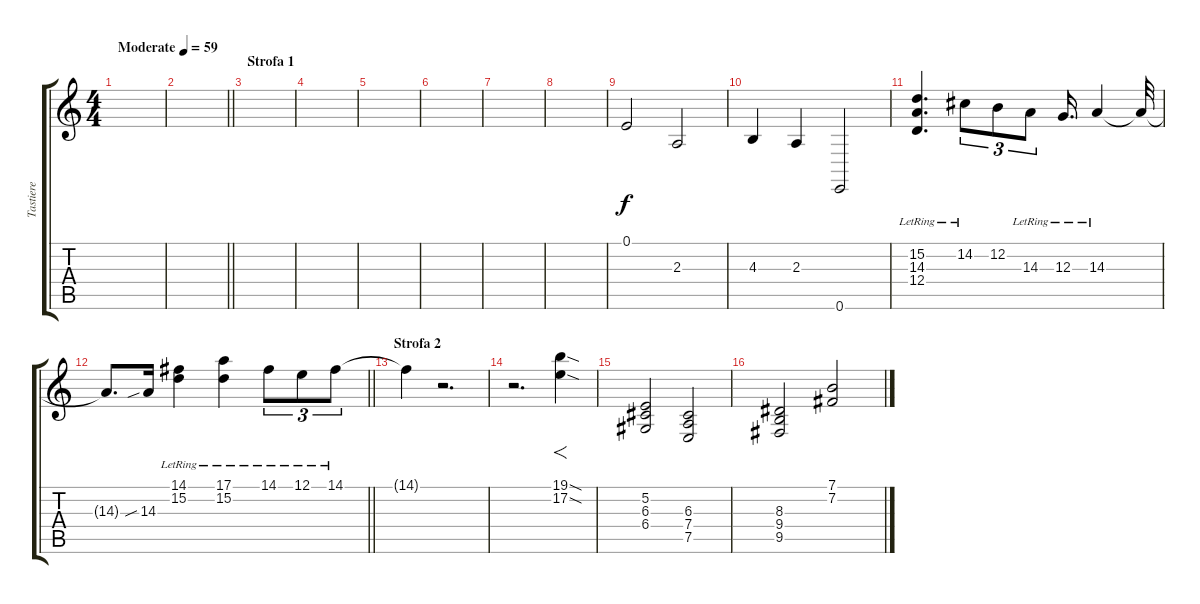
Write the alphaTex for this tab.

\track ("Tastiere" "Tastiere") {instrument drawbarorgan}
\staff {score tabs}
\tuning (E4 B3 G3 D3 A2 E2) {hide}
\ts (4 4)
\tempo (59 "Moderate")
\clef g2
\ks c
|
\barLineRight lightlight
|
\section ("" "Strofa 1")
|
|
|
|
|
|
0.1.2 2.3.2 |
4.3.4 2.3.4 0.6.2 |
(15.2{lr} 14.3{lr} 12.4{lr}).4{d volume 13 instrument rockorgan} 14.2{lr}.8{tu (3 2)} 12.2.8{tu (3 2)} 14.3{lr}.8{tu (3 2)} 12.3{lr}.16{d} 14.3{lr}.4 14.3{t}.32 |
\barLineRight lightlight
14.3{t}.8{d} 14.3{sib}.16 (14.1{lr} 15.2{lr}).4 (17.1{lr} 15.2).4 14.1{lr}.8{tu (3 2)} 12.1{lr}.8{tu (3 2)} 14.1{lr}.8{tu (3 2)} |
\section ("" "Strofa 2")
14.1{t}.4{volume 0} r.2{d} |
r.2{d} (19.1{sod} 17.2{sod}).4{f volume 11} |
(5.2 6.3 6.4).2 (6.3 7.4 7.5).2 |
(8.3 9.4 9.5).2 (7.1 7.2).2
